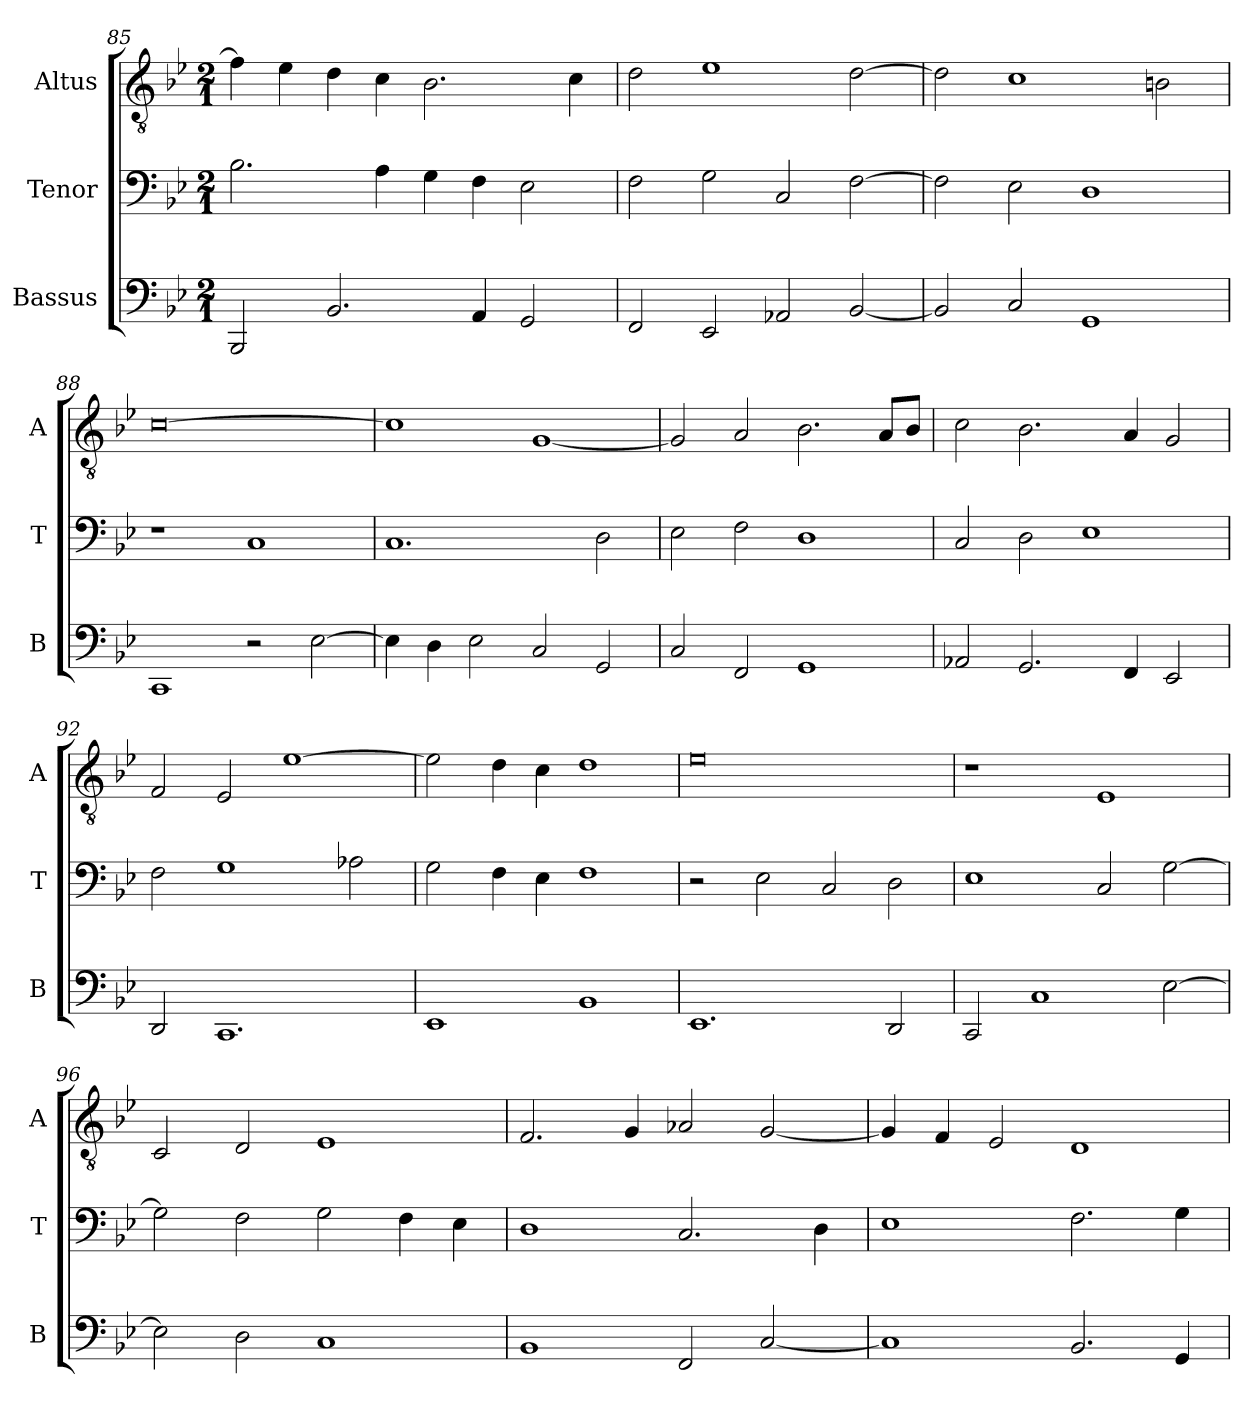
**kern	**kern	**kern
*part3	*part2	*part1
*staff3	*staff2	*staff1
*I"Bassus	*I"Tenor	*I"Altus
*I'B	*I'T	*I'A
*clefF4	*clefF4	*clefGv2
*k[b-e-]	*k[b-e-]	*k[b-e-]
*M2/1	*M2/1	*M2/1
=85	=85	=85
2BBB-/	2.B-\	4f\]
.	.	4e-\
2.BB-/	.	4d\
.	4A\	4c\
.	4G\	2.B-\
4AA/	4F\	.
2GG/	2E-\	.
.	.	4c\
=86	=86	=86
2FF/	2F\	2d\
2EE-/	2G\	1e-
2AA-X/	2C/	.
[2BB-/	[2F\	[2d\
=87	=87	=87
2BB-/]	2F\]	2d\]
2C/	2E-\	1c
1GG	1D	.
.	.	2Bn\
=88	=88	=88
1CC	1r	[0c
2r	1C	.
[2E-\	.	.
=89	=89	=89
4E-\]	1.C	1c]
4D\	.	.
2E-\	.	.
2C/	.	[1G
2GG/	2D\	.
=90	=90	=90
2C/	2E-\	2G/]
2FF/	2F\	2A/
1GG	1D	2.B-\
.	.	8A/L
.	.	8B-/J
=91	=91	=91
2AA-X/	2C/	2c\
2.GG/	2D\	2.B-\
.	1E-	.
4FF/	.	4A/
2EE-/	.	2G/
=92	=92	=92
2DD/	2F\	2F/
1.CC	1G	2E-/
.	.	[1e-
.	2A-X\	.
=93	=93	=93
1EE-	2G\	2e-\]
.	4F\	4d\
.	4E-\	4c\
1BB-	1F	1d
=94	=94	=94
1.EE-	2r	0e-
.	2E-\	.
.	2C/	.
2DD/	2D\	.
=95	=95	=95
2CC/	1E-	1r
1C	.	.
.	2C/	1E-
[2E-\	[2G\	.
=96	=96	=96
2E-\]	2G\]	2C/
2D\	2F\	2D/
1C	2G\	1E-
.	4F\	.
.	4E-\	.
=97	=97	=97
1BB-	1D	2.F/
.	.	4G/
2FF/	2.C/	2A-X/
[2C/	.	[2G/
.	4D\	.
=98	=98	=98
1C]	1E-	4G/]
.	.	4F/
.	.	2E-/
2.BB-/	2.F\	1D
4GG/	4G\	.
=	=	=
*-	*-	*-
